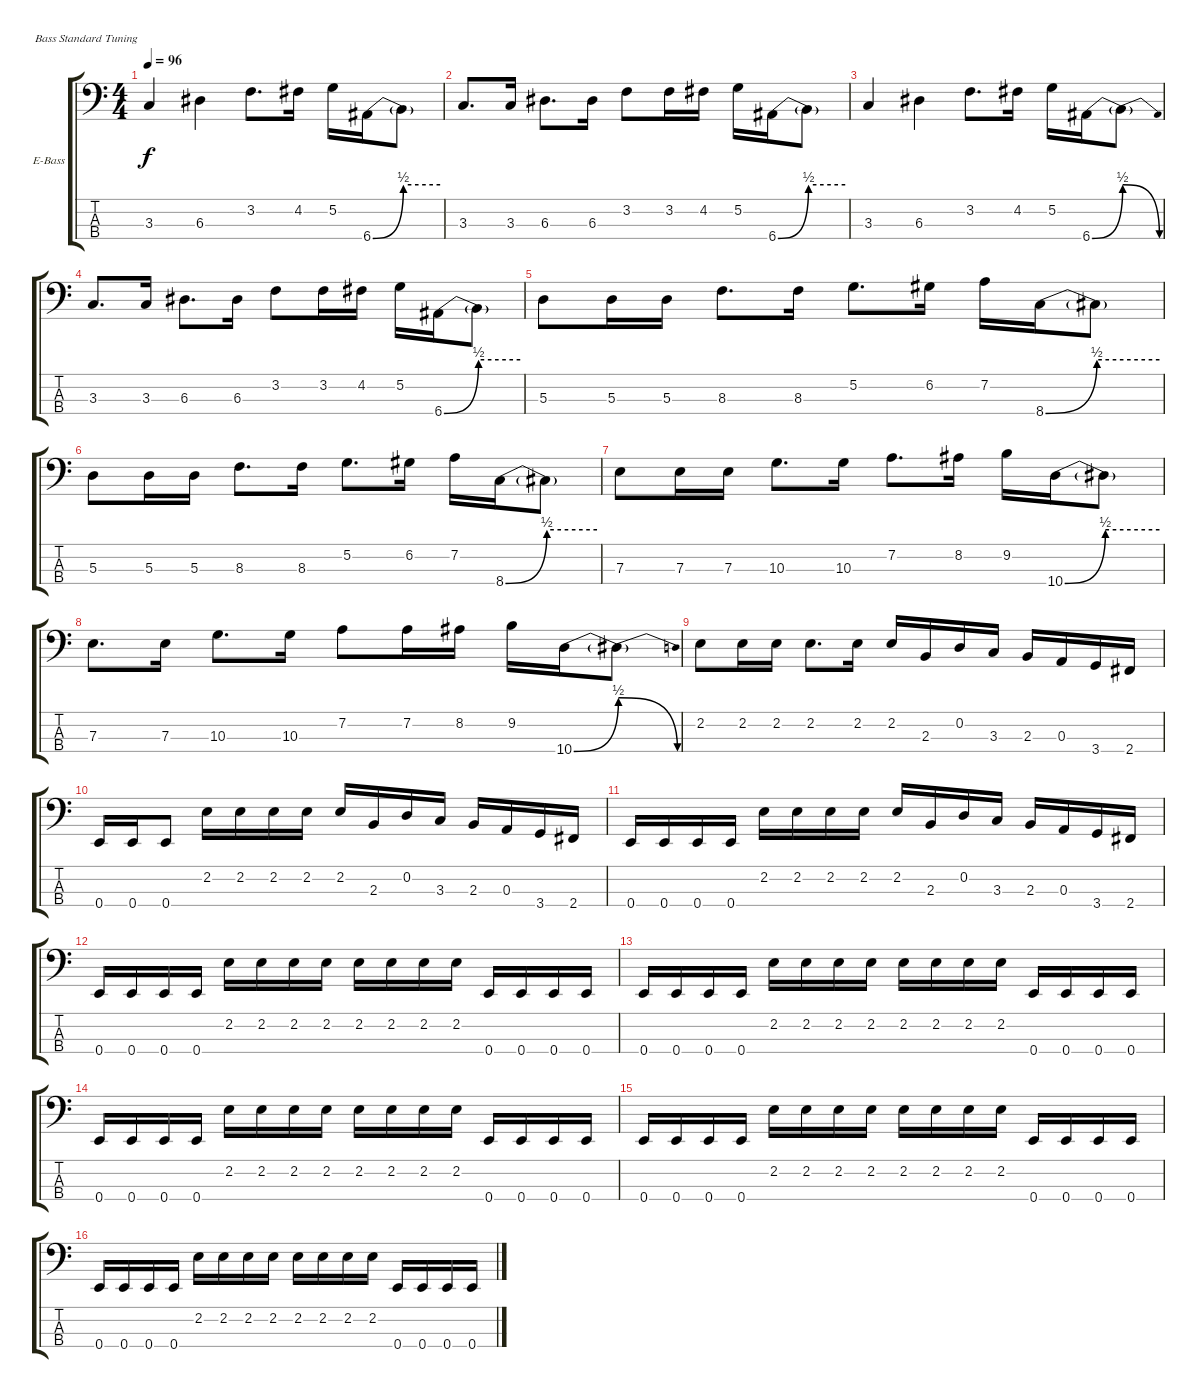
\bracketExtendMode groupsimilarinstruments
\firstSystemTrackNameOrientation horizontal
\otherSystemsTrackNameOrientation horizontal
\track ("John Paul Jones" "E-Bass") {multiBarRest instrument electricbassfinger}
\staff {score tabs}
\tuning (G2 D2 A1 E1)
\ts (4 4)
\tempo 96
\clef f4
\ks c
3.3.4{dy f instrument electricbassfinger} 6.3.4 3.2.8{d} 4.2.16 5.2.16 6.4{be (bend 0 0 60 2)}.16 6.4{be (hold 0 2 60 2) t}.8 |
3.3.8{d} 3.3.16 6.3.8{d} 6.3.16 3.2.8 3.2.16 4.2.16 5.2.16 6.4{be (bend 0 0 60 2)}.16 6.4{be (hold 0 2 60 2) t}.8 |
3.3.4 6.3.4 3.2.8{d} 4.2.16 5.2.16 6.4{be (bend 0 0 60 2)}.16 6.4{be (release 0 2 60 0) t}.8 |
3.3.8{d} 3.3.16 6.3.8{d} 6.3.16 3.2.8 3.2.16 4.2.16 5.2.16 6.4{be (bend 0 0 60 2)}.16 6.4{be (hold 0 2 60 2) t}.8 |
5.3.8 5.3.16 5.3.16 8.3.8{d} 8.3.16 5.2.8{d} 6.2.16 7.2.16 8.4{be (bend 0 0 60 2)}.16 8.4{be (hold 0 2 60 2) t}.8 |
5.3.8 5.3.16 5.3.16 8.3.8{d} 8.3.16 5.2.8{d} 6.2.16 7.2.16 8.4{be (bend 0 0 60 2)}.16 8.4{be (hold 0 2 60 2) t}.8 |
7.3.8 7.3.16 7.3.16 10.3.8{d} 10.3.16 7.2.8{d} 8.2.16 9.2.16 10.4{be (bend 0 0 60 2)}.16 10.4{be (hold 0 2 60 2) t}.8 |
7.3.8{d} 7.3.16 10.3.8{d} 10.3.16 7.2.8 7.2.16 8.2.16 9.2.16 10.4{be (bend 0 0 60 2)}.16 10.4{be (release 0 2 60 0) t}.8 |
2.2.8 2.2.16 2.2.16 2.2.8{d} 2.2.16 2.2.16 2.3.16 0.2.16 3.3.16 2.3.16 0.3.16 3.4.16 2.4.16 |
0.4.16 0.4.16 0.4.8 2.2.16 2.2.16 2.2.16 2.2.16 2.2.16 2.3.16 0.2.16 3.3.16 2.3.16 0.3.16 3.4.16 2.4.16 |
0.4.16 0.4.16 0.4.16 0.4.16 2.2.16 2.2.16 2.2.16 2.2.16 2.2.16 2.3.16 0.2.16 3.3.16 2.3.16 0.3.16 3.4.16 2.4.16 |
0.4.16 0.4.16 0.4.16 0.4.16 2.2.16 2.2.16 2.2.16 2.2.16 2.2.16 2.2.16 2.2.16 2.2.16 0.4.16 0.4.16 0.4.16 0.4.16 |
0.4.16 0.4.16 0.4.16 0.4.16 2.2.16 2.2.16 2.2.16 2.2.16 2.2.16 2.2.16 2.2.16 2.2.16 0.4.16 0.4.16 0.4.16 0.4.16 |
0.4.16 0.4.16 0.4.16 0.4.16 2.2.16 2.2.16 2.2.16 2.2.16 2.2.16 2.2.16 2.2.16 2.2.16 0.4.16 0.4.16 0.4.16 0.4.16 |
0.4.16 0.4.16 0.4.16 0.4.16 2.2.16 2.2.16 2.2.16 2.2.16 2.2.16 2.2.16 2.2.16 2.2.16 0.4.16 0.4.16 0.4.16 0.4.16 |
0.4.16 0.4.16 0.4.16 0.4.16 2.2.16 2.2.16 2.2.16 2.2.16 2.2.16 2.2.16 2.2.16 2.2.16 0.4.16 0.4.16 0.4.16 0.4.16
